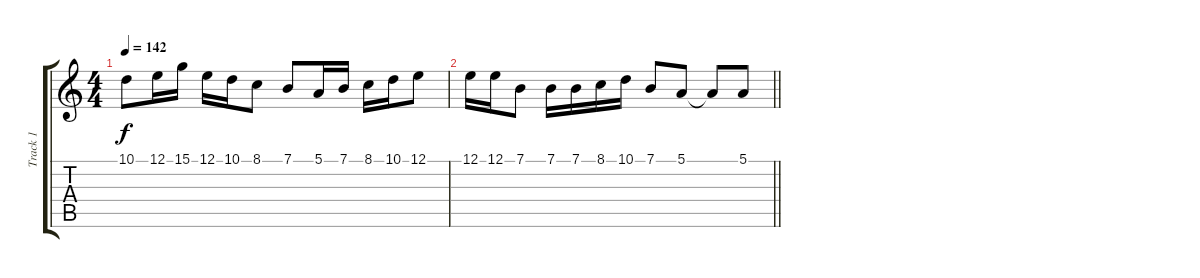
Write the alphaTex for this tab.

\track ("Track 1" "Track 1") {instrument accordion}
\staff {score tabs}
\tuning (E4 B3 G3 D3 A2 E2) {hide}
\ts (4 4)
\tempo 142
\clef g2
\ks c
10.1{t}.8{dy f} 12.1.16 15.1.16 12.1.16 10.1.16 8.1.8 7.1.8 5.1.16 7.1.16 8.1.16 10.1.16 12.1.8 |
\barLineRight lightlight
12.1.16 12.1.16 7.1.8 7.1.16 7.1.16 8.1.16 10.1.16 7.1.8 5.1.8 5.1{t}.8 5.1.8
